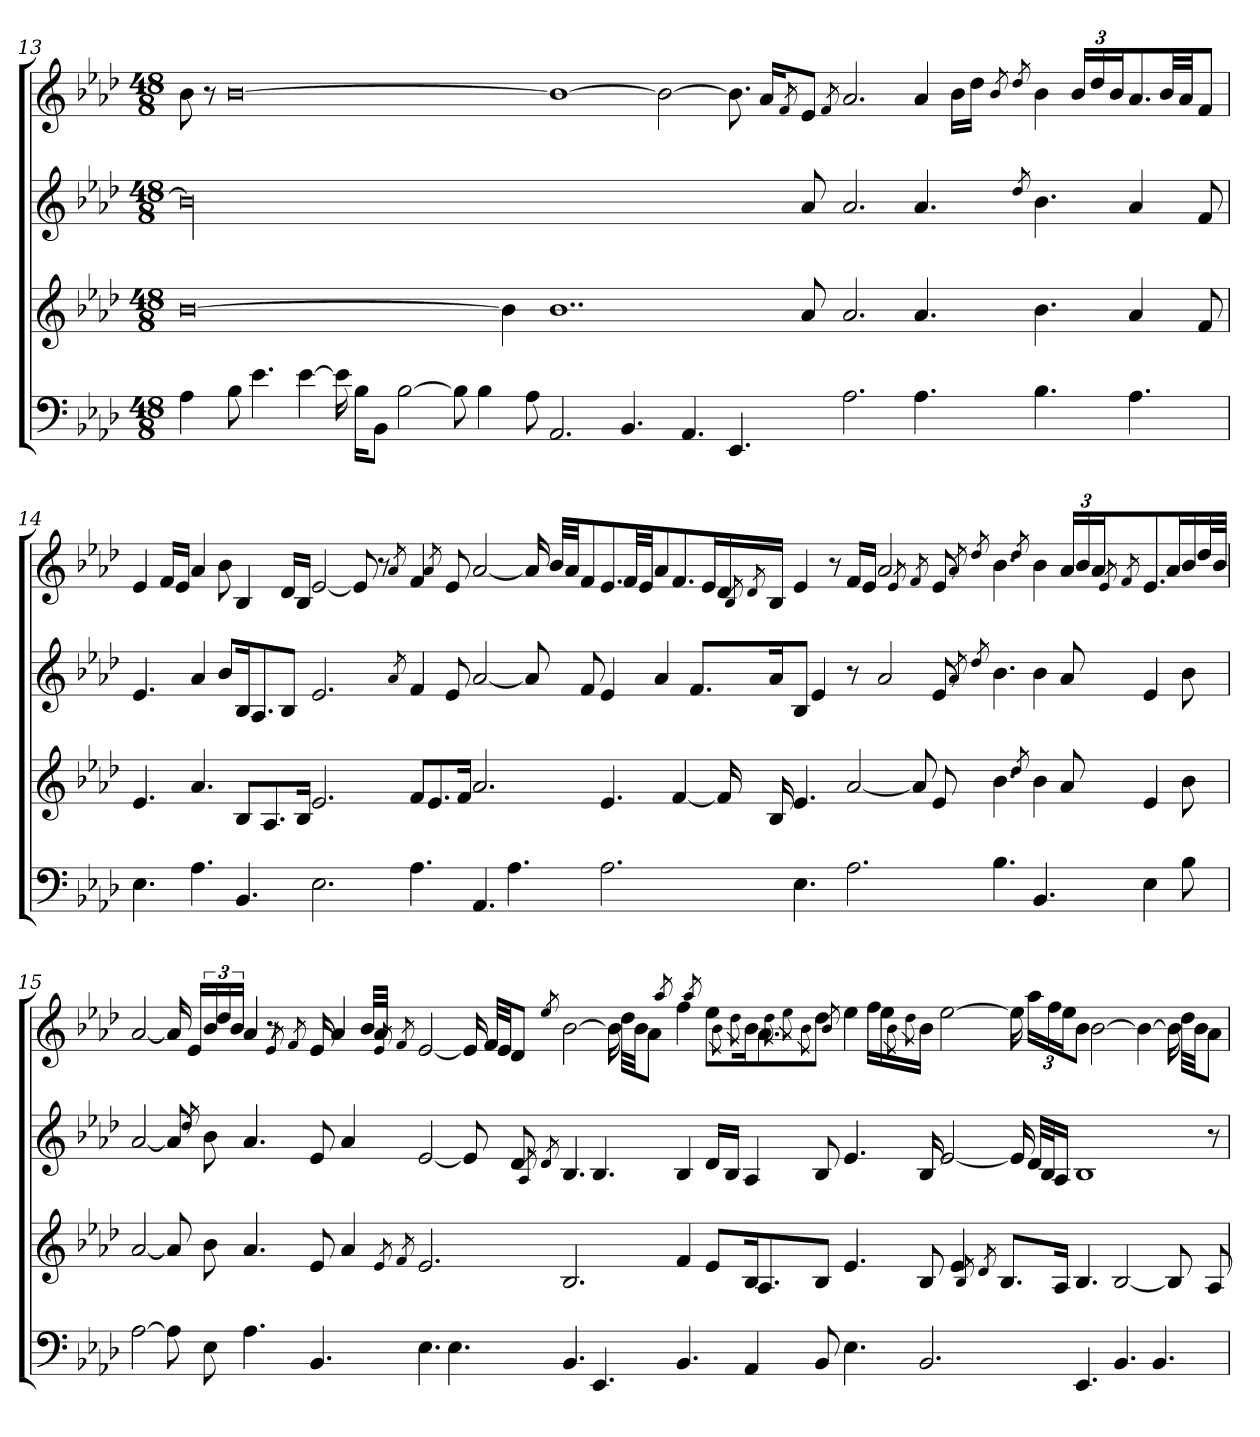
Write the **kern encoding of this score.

**kern	**kern	**kern	**kern
*part4	*part3	*part2	*part1
*staff4	*staff3	*staff2	*staff1
*clefF4	*clefG2	*clefG2	*clefG2
*k[b-e-a-d-]	*k[b-e-a-d-]	*k[b-e-a-d-]	*k[b-e-a-d-]
*M48/8	*M48/8	*M48/8	*M48/8
=13	=13	=13	=13
4A-	[0b-	00b-]	8b-
.	.	.	8r
8B-	.	.	[0b-
4.e-	.	.	.
[4e-	.	.	.
16e-]	.	.	.
16B-\KL	.	.	.
8BB-\J	.	.	.
[2B-	.	.	.
8B-]	.	.	.
4B-	.	.	.
.	4b-]	.	.
8A-	.	.	.
2.AA-	1..b-	.	1b-_
4.BB-	.	.	.
.	.	.	2b-_
4.AA-	.	.	.
4.EE-	.	.	8.b-]
.	.	.	16a-/KL
.	.	.	8qf/
.	8a-	8a-	8e-/J
.	.	.	8qf
2.A-	2.a-	2.a-	2.a-
4.A-	4.a-	4.a-	4a-
.	.	.	16b-\LL
.	.	.	16dd-\JJ
.	.	.	8qb-
.	.	8qdd-	8qdd-
4.B-	4.b-	4.b-	4b-
.	.	.	24b-/LL
.	.	.	24dd-/
.	.	.	24b-/J
4.A-	4a-	4a-	8.a-/
.	.	.	32b-/LL
.	.	.	32a-/JJ
.	8f	8f	8f/J
=14	=14	=14	=14
4.E-	4.e-	4.e-	4e-
.	.	.	16f/LL
.	.	.	16e-/JJ
4.A-	4.a-	4a-	4a-
.	.	8b-/L	8b-
4.BB-	8B-/L	16B-/K	4B-
.	.	8.A-/	.
.	8.A-/	.	.
.	.	8B-/J	16d-/LL
.	16B-/Jk	.	16B-/JJ
2.E-	2.e-	2.e-	[2e-
.	.	.	8e-]
.	.	.	8r
.	.	8qa-	8qa-
4.A-	8f/L	4f	4f
.	8.e-/	.	.
.	.	.	8qa-
.	.	8e-	8e-
.	16f/Jk	.	.
4.AA-	2.a-	[2a-	[2a-
4.A-	.	.	.
.	.	8a-]	16a-]
.	.	.	32b-/LLL
.	.	.	32a-/JJ
.	.	8f	8f/
2.A-	4.e-	4e-	8.e-/
.	.	.	32f/LL
.	.	.	32e-/JJ
.	.	4a-	8a-/
.	[4f	.	8.f/
.	.	8.f/L	.
.	.	.	16e-/L
.	16f]	.	16d-/
.	.	.	8qB-/
.	.	.	8qd-/
.	16B-	16a-/K	16B-/JJ
4.E-	4.e-	8B-/J	4e-
.	.	4e-	.
.	.	.	8r
2.A-	[2a-	8r	16f/LL
.	.	.	16e-/JJ
.	.	2a-	2a-
.	8a-]	.	.
.	.	.	8qe-
.	.	.	8qf
.	8e-	8e-	8e-
.	.	8qa-	8qa-
.	.	8qdd-	8qdd-
4.B-	4.b-	4.b-	4.b-
.	8qdd-	.	8qdd-
4.BB-	4b-	4b-	4b-
.	8a-	8a-	24a-/LL
.	.	.	24b-/
.	.	.	24a-/J
.	.	.	8qe-/
.	.	.	8qf/
4E-	4e-	4e-	8.e-/
.	.	.	16a-/L
8B-	8b-	8b-	16b-/
.	.	.	32dd-/L
.	.	.	32b-/JJJ
=15	=15	=15	=15
[2A-	[2a-	[2a-	[2a-
8A-]	8a-]	8a-]	16a-]
.	.	.	16e-/LL
.	.	8qdd-	.
8E-	8b-	8b-	24b-/
.	.	.	24dd-/
.	.	.	24b-/JJ
4.A-	4.a-	4.a-	4a-
.	.	.	8r
.	.	.	8qe-
.	.	.	8qf
4.BB-	8e-	8e-	16e-
.	.	.	4a-
.	4a-	4a-	.
.	.	.	32b-/LLL
.	.	.	32a-/JJJ
.	8qe-	.	8qe-
.	8qf	.	8qf
4.E-	2.e-	[2e-	[2e-
4.E-	.	.	.
.	.	8e-]	16e-]
.	.	.	32f/LLL
.	.	.	32e-/JJ
.	.	8d-	8d-/J
.	.	8qA-	.
.	.	8qd-	8qee-
4.BB-	2.B-	4.B-	[2b-
4.EE-	.	4.B-	.
.	.	.	16b-]
.	.	.	32dd-\LLL
.	.	.	32b-\JJ
.	.	.	8a-\J
.	.	.	8qaa-
4.BB-	4f	4B-	4ff
.	.	.	8qaa-
.	8e-/L	16d-/LL	8ee-\L
.	.	16B-/JJ	.
.	.	.	8qb-\
.	.	.	8qdd-\
4AA-	16B-/K	4A-	16b-\K
.	8.A-/	.	8.a-\
.	.	.	8qdd-\
.	.	.	8qee-\
.	.	.	8qb-\
8BB-	8B-/J	8B-	8dd-\J
.	.	.	8qb-
4.E-	4.e-	4.e-	4ee-
.	.	.	16ff\LL
.	.	.	16ee-\
.	.	.	8qb-\
.	.	.	8qdd-\
2.BB-	8B-	16B-	16b-\JJ
.	.	[2e-	[2ee-
.	4.e-	.	.
.	8qB-	.	.
.	8qd-	.	.
.	8.B-/L	.	.
.	.	16e-]	16ee-]
.	.	32d-/LLL	24aa-\LL
.	.	32B-/J	.
.	.	.	24ff\
.	16A-/Jk	16A-/JJ	.
.	.	.	24ee-\J
4.EE-	4.B-	1B-	8b-\J
.	.	.	[2b-
4.BB-	[2B-	.	.
.	.	.	4b-_
4.BB-	.	.	.
.	8B-]	.	16b-]
.	.	.	32dd-\LLL
.	.	.	32b-\JJ
.	8A-	8r	8a-\J
=	=	=	=
*-	*-	*-	*-
